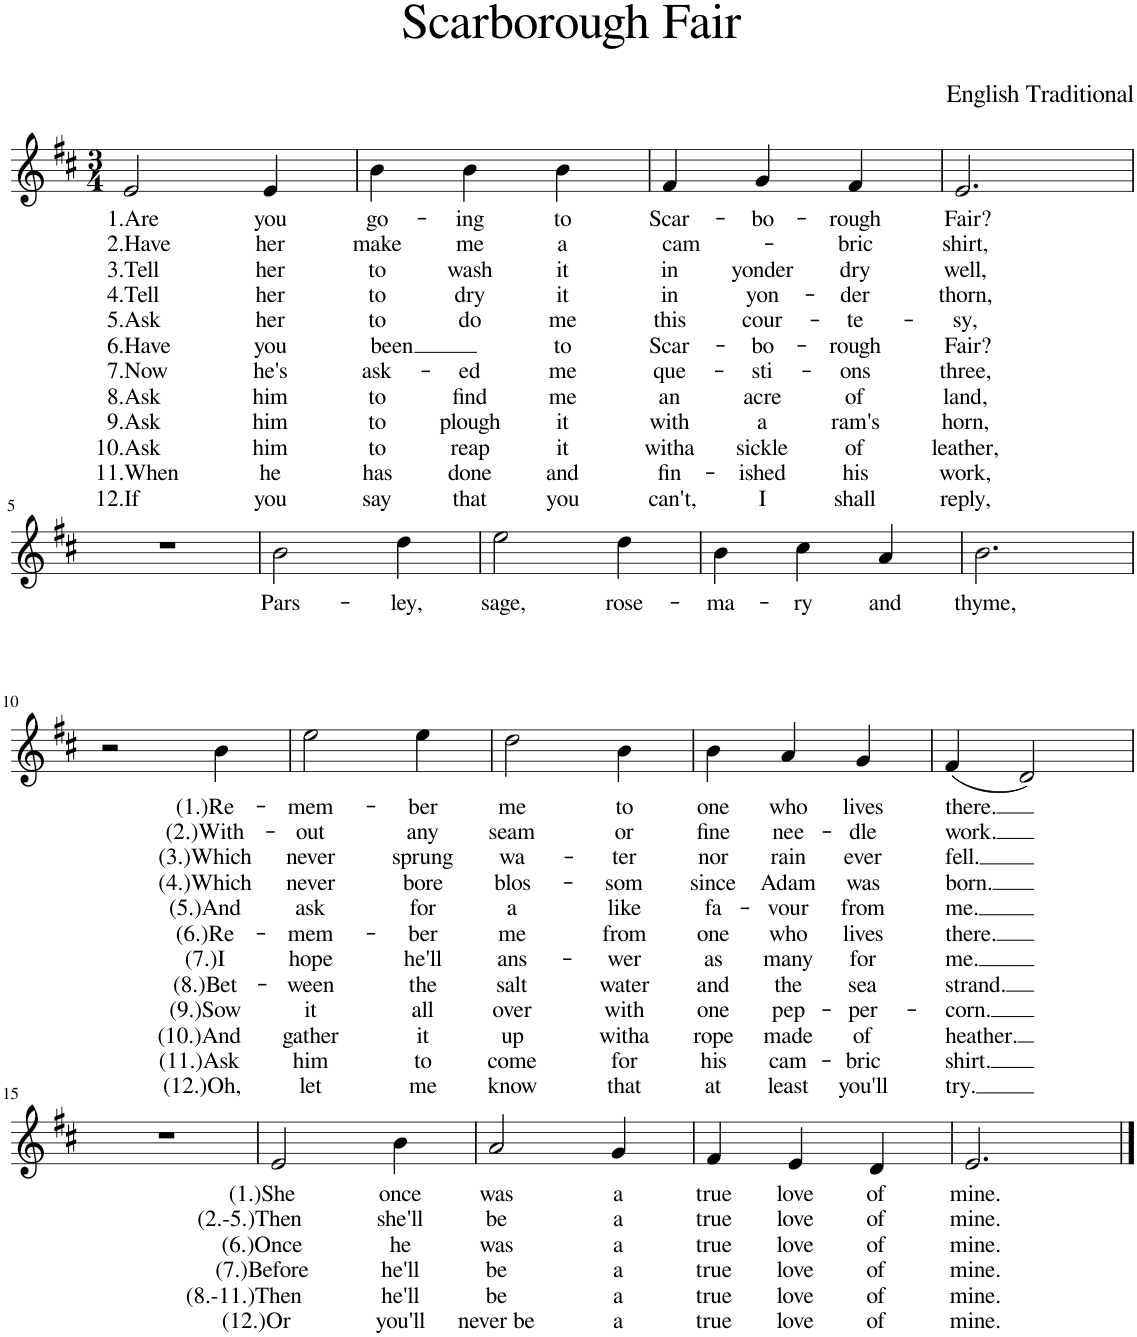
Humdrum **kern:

**kern	**text	**text	**text	**text	**text	**text	**text	**text	**text	**text	**text	**text
*part1	*part1	*part1	*part1	*part1	*part1	*part1	*part1	*part1	*part1	*part1	*part1	*part1
*staff1	*staff1	*staff1	*staff1	*staff1	*staff1	*staff1	*staff1	*staff1	*staff1	*staff1	*staff1	*staff1
*I"Piano	*	*	*	*	*	*	*	*	*	*	*	*
*I'Pno.	*	*	*	*	*	*	*	*	*	*	*	*
*clefG2	*	*	*	*	*	*	*	*	*	*	*	*
*k[f#c#]	*	*	*	*	*	*	*	*	*	*	*	*
*M3/4	*	*	*	*	*	*	*	*	*	*	*	*
=1	=1	=1	=1	=1	=1	=1	=1	=1	=1	=1	=1	=1
!	!LO:LY:b	!LO:LY:b	!LO:LY:b	!LO:LY:b	!LO:LY:b	!LO:LY:b	!LO:LY:b	!LO:LY:b	!LO:LY:b	!LO:LY:b	!LO:LY:b	!LO:LY:b
2e/	1.Are	2.Have	3.Tell	4.Tell	5.Ask	6.Have	7.Now	8.Ask	9.Ask	10.Ask	11.When	12.If
!	!LO:LY:b	!LO:LY:b	!LO:LY:b	!LO:LY:b	!LO:LY:b	!LO:LY:b	!LO:LY:b	!LO:LY:b	!LO:LY:b	!LO:LY:b	!LO:LY:b	!LO:LY:b
4e/	you	her	her	her	her	you	he's	him	him	him	he	you
=2	=2	=2	=2	=2	=2	=2	=2	=2	=2	=2	=2	=2
!	!LO:LY:b	!LO:LY:b	!LO:LY:b	!LO:LY:b	!LO:LY:b	!LO:LY:b	!LO:LY:b	!LO:LY:b	!LO:LY:b	!LO:LY:b	!LO:LY:b	!LO:LY:b
4b\	go-	make	to	to	to	been	ask-	to	to	to	has	say
!	!LO:LY:b	!LO:LY:b	!LO:LY:b	!LO:LY:b	!LO:LY:b	!	!LO:LY:b	!LO:LY:b	!LO:LY:b	!LO:LY:b	!LO:LY:b	!LO:LY:b
4b\	-ing	me	wash	dry	do	.	-ed	find	plough	reap	done	that
!	!LO:LY:b	!LO:LY:b	!LO:LY:b	!LO:LY:b	!LO:LY:b	!LO:LY:b	!LO:LY:b	!LO:LY:b	!LO:LY:b	!LO:LY:b	!LO:LY:b	!LO:LY:b
4b\	to	a	it	it	me	to	me	me	it	it	and	you
=3	=3	=3	=3	=3	=3	=3	=3	=3	=3	=3	=3	=3
!	!LO:LY:b	!LO:LY:b	!LO:LY:b	!LO:LY:b	!LO:LY:b	!LO:LY:b	!LO:LY:b	!LO:LY:b	!LO:LY:b	!LO:LY:b	!LO:LY:b	!LO:LY:b
4f#/	Scar-	cam-	in	in	this	Scar-	que-	an	with	witha	fin-	can't,
!	!LO:LY:b	!	!LO:LY:b	!LO:LY:b	!LO:LY:b	!LO:LY:b	!LO:LY:b	!LO:LY:b	!LO:LY:b	!LO:LY:b	!LO:LY:b	!LO:LY:b
4g/	-bo-	.	yonder	yon-	cour-	-bo-	-sti-	acre	a	sickle	-ished	I
!	!LO:LY:b	!LO:LY:b	!LO:LY:b	!LO:LY:b	!LO:LY:b	!LO:LY:b	!LO:LY:b	!LO:LY:b	!LO:LY:b	!LO:LY:b	!LO:LY:b	!LO:LY:b
4f#/	-rough	-bric	dry	-der	-te-	-rough	-ons	of	ram's	of	his	shall
=4	=4	=4	=4	=4	=4	=4	=4	=4	=4	=4	=4	=4
!	!LO:LY:b	!LO:LY:b	!LO:LY:b	!LO:LY:b	!LO:LY:b	!LO:LY:b	!LO:LY:b	!LO:LY:b	!LO:LY:b	!LO:LY:b	!LO:LY:b	!LO:LY:b
2.e/	Fair?	shirt,	well,	thorn,	-sy,	Fair?	three,	land,	horn,	leather,	work,	reply,
!!LO:LB:g=z
=5	=5	=5	=5	=5	=5	=5	=5	=5	=5	=5	=5	=5
2.r	.	.	.	.	.	.	.	.	.	.	.	.
=6	=6	=6	=6	=6	=6	=6	=6	=6	=6	=6	=6	=6
!	!LO:LY:b	!	!	!	!	!	!	!	!	!	!	!
2b\	Pars-	.	.	.	.	.	.	.	.	.	.	.
!	!LO:LY:b	!	!	!	!	!	!	!	!	!	!	!
4dd\	-ley,	.	.	.	.	.	.	.	.	.	.	.
=7	=7	=7	=7	=7	=7	=7	=7	=7	=7	=7	=7	=7
!	!LO:LY:b	!	!	!	!	!	!	!	!	!	!	!
2ee\	sage,	.	.	.	.	.	.	.	.	.	.	.
!	!LO:LY:b	!	!	!	!	!	!	!	!	!	!	!
4dd\	rose-	.	.	.	.	.	.	.	.	.	.	.
=8	=8	=8	=8	=8	=8	=8	=8	=8	=8	=8	=8	=8
!	!LO:LY:b	!	!	!	!	!	!	!	!	!	!	!
4b\	-ma-	.	.	.	.	.	.	.	.	.	.	.
!	!LO:LY:b	!	!	!	!	!	!	!	!	!	!	!
4cc#\	-ry	.	.	.	.	.	.	.	.	.	.	.
!	!LO:LY:b	!	!	!	!	!	!	!	!	!	!	!
4a/	and	.	.	.	.	.	.	.	.	.	.	.
=9	=9	=9	=9	=9	=9	=9	=9	=9	=9	=9	=9	=9
!	!LO:LY:b	!	!	!	!	!	!	!	!	!	!	!
2.b\	thyme,	.	.	.	.	.	.	.	.	.	.	.
!!LO:LB:g=z
=10	=10	=10	=10	=10	=10	=10	=10	=10	=10	=10	=10	=10
2r	.	.	.	.	.	.	.	.	.	.	.	.
!	!LO:LY:b	!LO:LY:b	!LO:LY:b	!LO:LY:b	!LO:LY:b	!LO:LY:b	!LO:LY:b	!LO:LY:b	!LO:LY:b	!LO:LY:b	!LO:LY:b	!LO:LY:b
4b\	(1.)Re-	(2.)With-	(3.)Which	(4.)Which	(5.)And	(6.)Re-	(7.)I	(8.)Bet-	(9.)Sow	(10.)And	(11.)Ask	(12.)Oh,
=11	=11	=11	=11	=11	=11	=11	=11	=11	=11	=11	=11	=11
!	!LO:LY:b	!LO:LY:b	!LO:LY:b	!LO:LY:b	!LO:LY:b	!LO:LY:b	!LO:LY:b	!LO:LY:b	!LO:LY:b	!LO:LY:b	!LO:LY:b	!LO:LY:b
2ee\	-mem-	-out	never	never	ask	-mem-	hope	-ween	it	gather	him	let
!	!LO:LY:b	!LO:LY:b	!LO:LY:b	!LO:LY:b	!LO:LY:b	!LO:LY:b	!LO:LY:b	!LO:LY:b	!LO:LY:b	!LO:LY:b	!LO:LY:b	!LO:LY:b
4ee\	-ber	any	sprung	bore	for	-ber	he'll	the	all	it	to	me
=12	=12	=12	=12	=12	=12	=12	=12	=12	=12	=12	=12	=12
!	!LO:LY:b	!LO:LY:b	!LO:LY:b	!LO:LY:b	!LO:LY:b	!LO:LY:b	!LO:LY:b	!LO:LY:b	!LO:LY:b	!LO:LY:b	!LO:LY:b	!LO:LY:b
2dd\	me	seam	wa-	blos-	a	me	ans-	salt	over	up	come	know
!	!LO:LY:b	!LO:LY:b	!LO:LY:b	!LO:LY:b	!LO:LY:b	!LO:LY:b	!LO:LY:b	!LO:LY:b	!LO:LY:b	!LO:LY:b	!LO:LY:b	!LO:LY:b
4b\	to	or	-ter	-som	like	from	-wer	water	with	witha	for	that
=13	=13	=13	=13	=13	=13	=13	=13	=13	=13	=13	=13	=13
!	!LO:LY:b	!LO:LY:b	!LO:LY:b	!LO:LY:b	!LO:LY:b	!LO:LY:b	!LO:LY:b	!LO:LY:b	!LO:LY:b	!LO:LY:b	!LO:LY:b	!LO:LY:b
4b\	one	fine	nor	since	fa-	one	as	and	one	rope	his	at
!	!LO:LY:b	!LO:LY:b	!LO:LY:b	!LO:LY:b	!LO:LY:b	!LO:LY:b	!LO:LY:b	!LO:LY:b	!LO:LY:b	!LO:LY:b	!LO:LY:b	!LO:LY:b
4a/	who	nee-	rain	Adam	-vour	who	many	the	pep-	made	cam-	least
!	!LO:LY:b	!LO:LY:b	!LO:LY:b	!LO:LY:b	!LO:LY:b	!LO:LY:b	!LO:LY:b	!LO:LY:b	!LO:LY:b	!LO:LY:b	!LO:LY:b	!LO:LY:b
4g/	lives	-dle	ever	was	from	lives	for	sea	-per-	of	-bric	you'll
=14	=14	=14	=14	=14	=14	=14	=14	=14	=14	=14	=14	=14
!	!LO:LY:b	!LO:LY:b	!LO:LY:b	!LO:LY:b	!LO:LY:b	!LO:LY:b	!LO:LY:b	!LO:LY:b	!LO:LY:b	!LO:LY:b	!LO:LY:b	!LO:LY:b
(4f#/	there.	work.	fell.	born.	me.	there.	me.	strand.	-corn.	heather.	shirt.	-try.
2d/)	.	.	.	.	.	.	.	.	.	.	.	.
!!LO:LB:g=z
=15	=15	=15	=15	=15	=15	=15	=15	=15	=15	=15	=15	=15
2.r	.	.	.	.	.	.	.	.	.	.	.	.
=16	=16	=16	=16	=16	=16	=16	=16	=16	=16	=16	=16	=16
!	!LO:LY:b	!LO:LY:b	!LO:LY:b	!LO:LY:b	!LO:LY:b	!LO:LY:b	!	!	!	!	!	!
2e/	(1.)She	(2.-5.)Then	(6.)Once	(7.)Before	(8.-11.)Then	(12.)Or	.	.	.	.	.	.
!	!LO:LY:b	!LO:LY:b	!LO:LY:b	!LO:LY:b	!LO:LY:b	!LO:LY:b	!	!	!	!	!	!
4b\	once	she'll	he	he'll	he'll	you'll	.	.	.	.	.	.
=17	=17	=17	=17	=17	=17	=17	=17	=17	=17	=17	=17	=17
!	!LO:LY:b	!LO:LY:b	!LO:LY:b	!LO:LY:b	!LO:LY:b	!LO:LY:b	!	!	!	!	!	!
2a/	was	be	was	be	be	never be	.	.	.	.	.	.
!	!LO:LY:b	!LO:LY:b	!LO:LY:b	!LO:LY:b	!LO:LY:b	!LO:LY:b	!	!	!	!	!	!
4g/	a	a	a	a	a	a	.	.	.	.	.	.
=18	=18	=18	=18	=18	=18	=18	=18	=18	=18	=18	=18	=18
!	!LO:LY:b	!LO:LY:b	!LO:LY:b	!LO:LY:b	!LO:LY:b	!LO:LY:b	!	!	!	!	!	!
4f#/	true	true	true	true	true	true	.	.	.	.	.	.
!	!LO:LY:b	!LO:LY:b	!LO:LY:b	!LO:LY:b	!LO:LY:b	!LO:LY:b	!	!	!	!	!	!
4e/	love	love	love	love	love	love	.	.	.	.	.	.
!	!LO:LY:b	!LO:LY:b	!LO:LY:b	!LO:LY:b	!LO:LY:b	!LO:LY:b	!	!	!	!	!	!
4d/	of	of	of	of	of	of	.	.	.	.	.	.
=19	=19	=19	=19	=19	=19	=19	=19	=19	=19	=19	=19	=19
!	!LO:LY:b	!LO:LY:b	!LO:LY:b	!LO:LY:b	!LO:LY:b	!LO:LY:b	!	!	!	!	!	!
2.e/	mine.	mine.	mine.	mine.	mine.	mine.	.	.	.	.	.	.
==	==	==	==	==	==	==	==	==	==	==	==	==
*-	*-	*-	*-	*-	*-	*-	*-	*-	*-	*-	*-	*-
